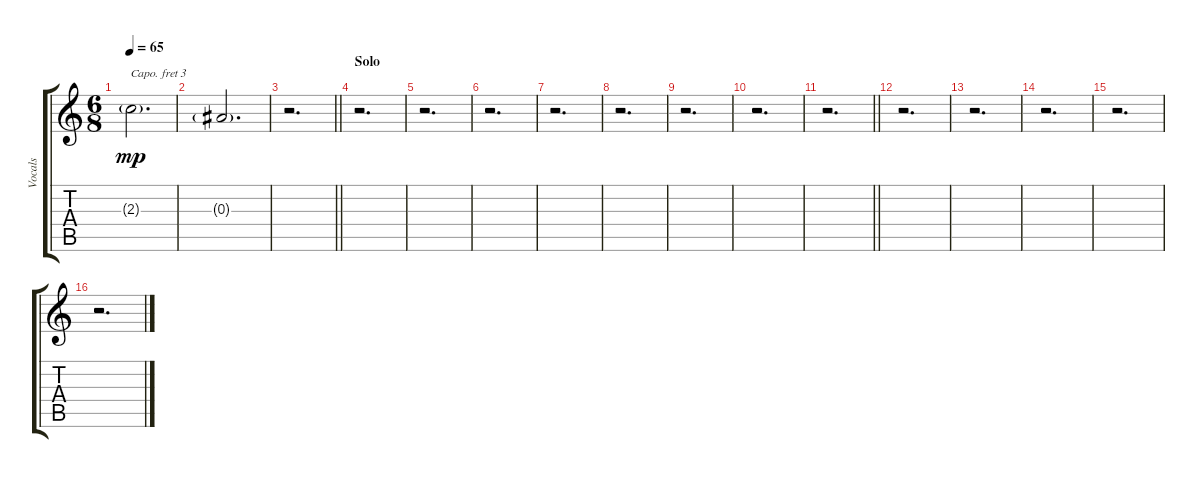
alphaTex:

\track ("Vocals" "Vocals") {instrument contrabass}
\staff {score tabs}
\capo 3
\tuning (E4 B3 G3 D3 A2 E2) {hide}
\ts (6 8)
\tempo 65
\clef g2
\ks c
2.3{g}.2{d dy mp} |
0.3{g}.2{d} |
\barLineRight lightlight
r.2{d} |
\section ("" "Solo")
r.2{d} |
r.2{d} |
r.2{d} |
r.2{d} |
r.2{d} |
r.2{d} |
r.2{d} |
\barLineRight lightlight
r.2{d} |
\section ("" "")
r.2{d} |
r.2{d} |
r.2{d} |
r.2{d} |
r.2{d}
